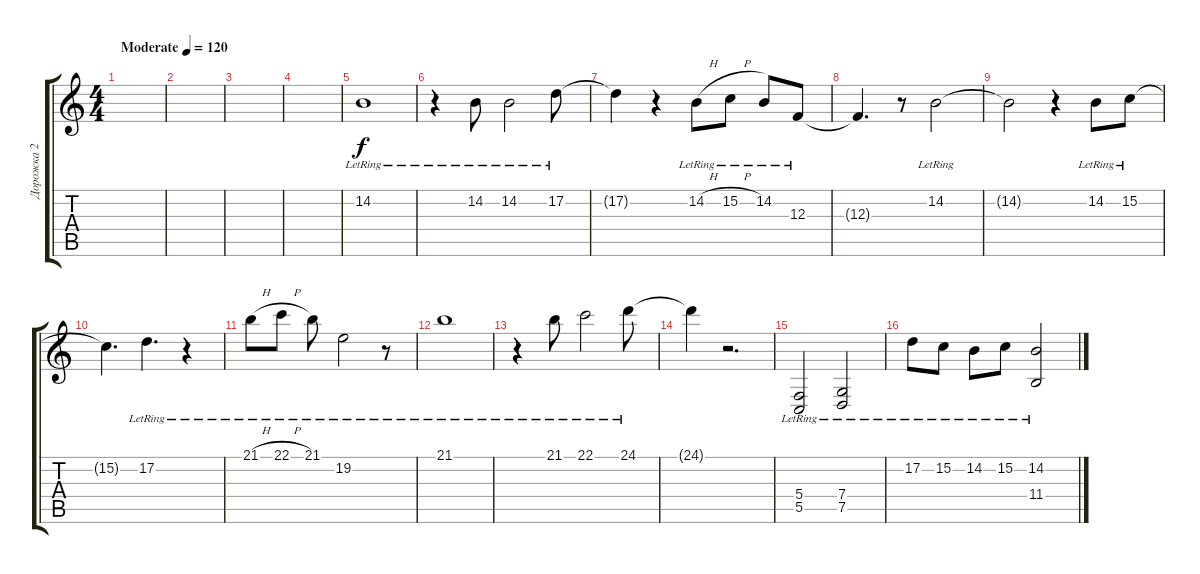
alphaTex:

\track ("Дорожка 2" "Дорожка 2") {instrument acousticgrandpiano}
\staff {score tabs}
\tuning (D4 A3 F3 C3 G2 C2) {hide}
\ts (4 4)
\tempo (120 "Moderate")
\clef g2
\ks c
|
|
|
|
14.2{lr}.1 |
r.4 14.2{lr}.8 14.2{lr}.2 17.2{lr}.8 |
17.2{t}.4 r.4 14.2{h lr}.8 15.2{h lr}.8 14.2{lr}.8 12.3{lr}.8 |
12.3{t}.4{d} r.8 14.2{lr}.2 |
14.2{t}.2 r.4 14.2{lr}.8 15.2{lr}.8 |
15.2{t}.4{d} 17.2{lr}.4{d} r.4 |
21.1{h lr}.8 22.1{h lr}.8 21.1{lr}.8 19.2{lr}.2 r.8 |
21.1{lr}.1 |
r.4 21.1{lr}.8 22.1{lr}.2 24.1{lr}.8 |
24.1{t}.4 r.2{d} |
(5.4{lr} 5.5{lr}).2 (7.4{lr} 7.5{lr}).2 |
17.2{lr}.8 15.2{lr}.8 14.2{lr}.8 15.2{lr}.8 (14.2{lr} 11.4{lr}).2
